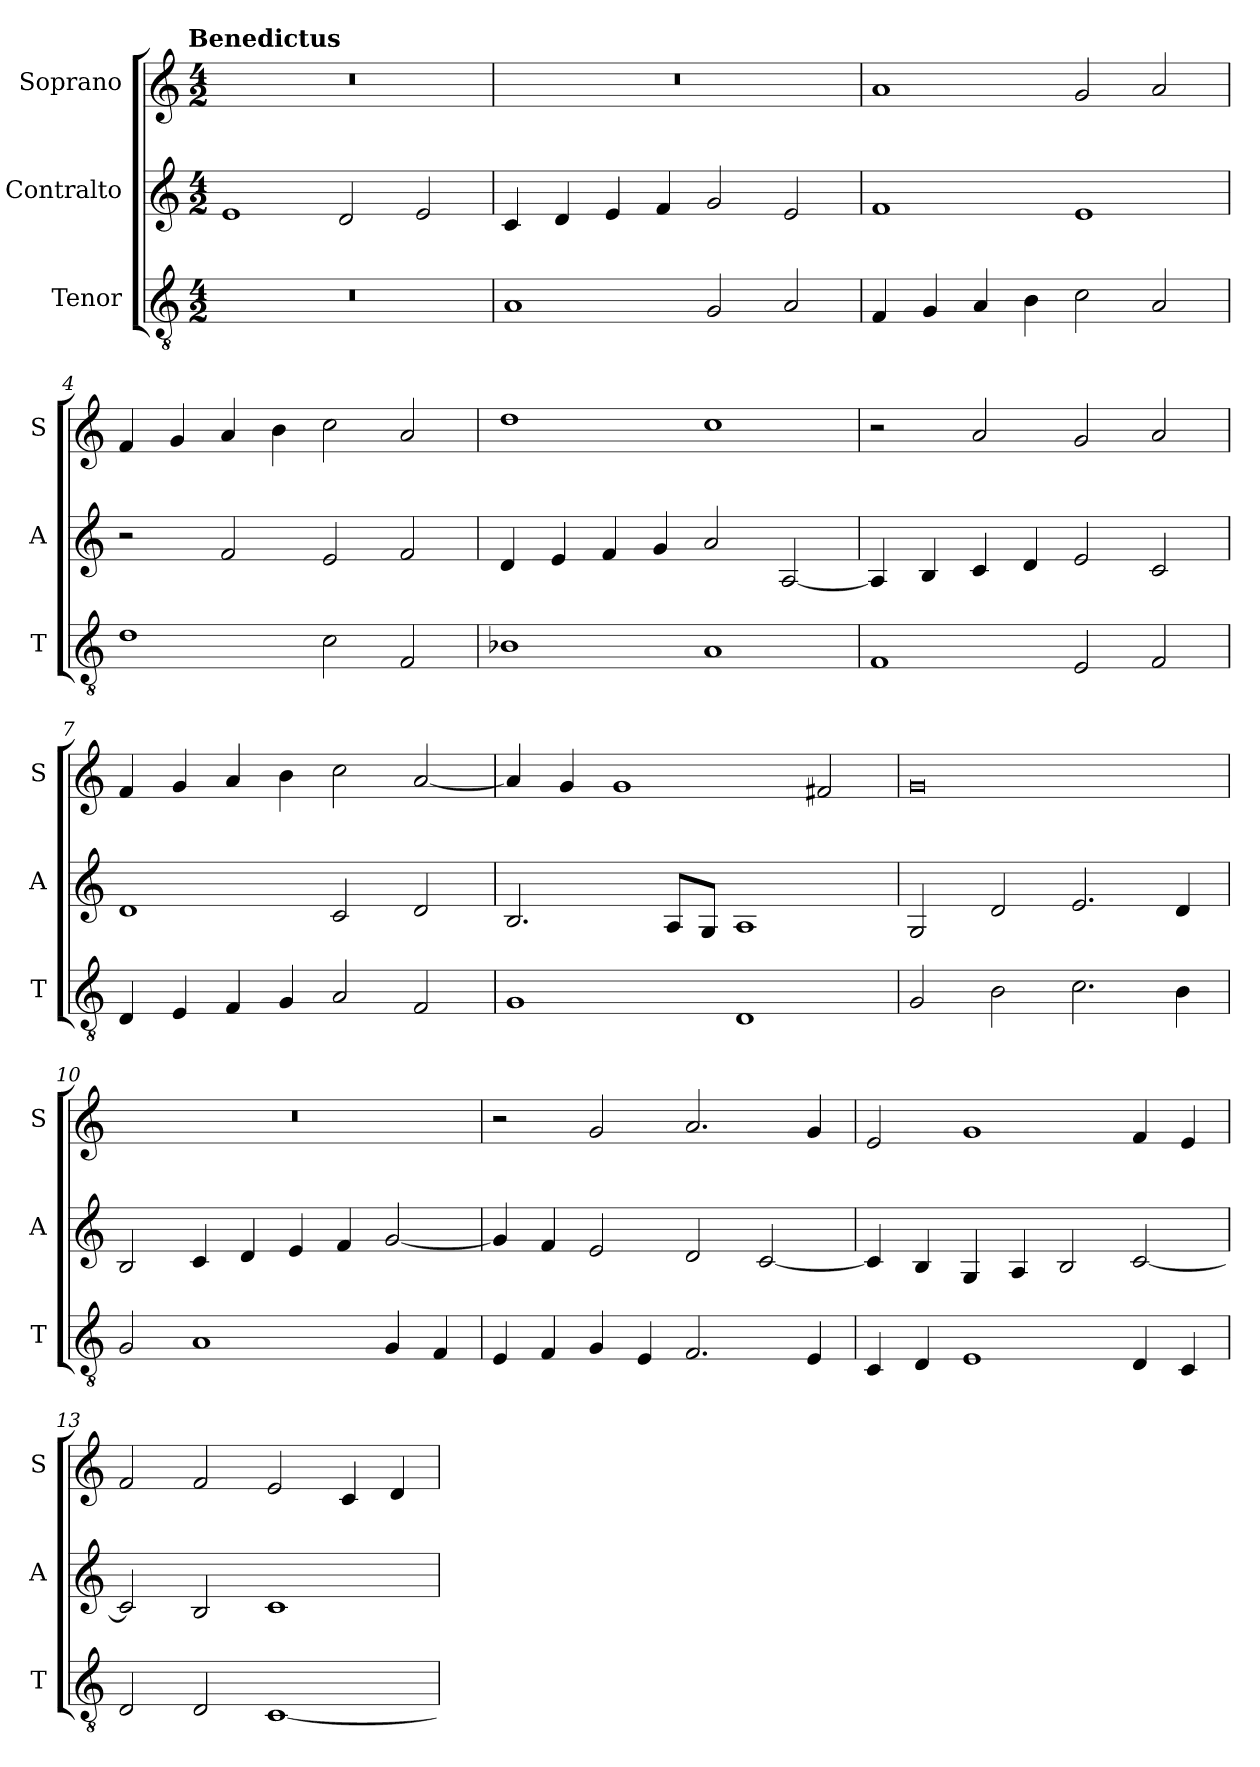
**kern	**kern	**kern
*part3	*part2	*part1
*staff3	*staff2	*staff1
*I"Tenor	*I"Contralto	*I"Soprano
*I'T	*I'A	*I'S
*clefGv2	*clefG2	*clefG2
*k[]	*k[]	*k[]
*E:phr	*E:phr	*E:phr
!!LO:TX:omd:t=Benedictus
*M4/2	*M4/2	*M4/2
=1	=1	=1
0r	1e	0r
.	2d	.
.	2e	.
=2	=2	=2
1A	4c	0r
.	4d	.
.	4e	.
.	4f	.
2G	2g	.
2A	2e	.
=3	=3	=3
4F	1f	1a
4G	.	.
4A	.	.
4B	.	.
2c	1e	2g
2A	.	2a
=4	=4	=4
1d	2r	4f
.	.	4g
.	2f	4a
.	.	4b
2c	2e	2cc
2F	2f	2a
=5	=5	=5
1B-X	4d	1dd
.	4e	.
.	4f	.
.	4g	.
1A	2a	1cc
.	[2A	.
=6	=6	=6
1F	4A]	2r
.	4B	.
.	4c	2a
.	4d	.
2E	2e	2g
2F	2c	2a
=7	=7	=7
4D	1d	4f
4E	.	4g
4F	.	4a
4G	.	4b
2A	2c	2cc
2F	2d	[2a
=8	=8	=8
1G	2.B	4a]
.	.	4g
.	.	1g
.	8A/L	.
.	8G/J	.
1D	1A	.
.	.	2f#X
=9	=9	=9
2G	2G	0g
2B	2d	.
2.c	2.e	.
4B	4d	.
=10	=10	=10
2G	2B	0r
1A	4c	.
.	4d	.
.	4e	.
.	4f	.
4G	[2g	.
4F	.	.
=11	=11	=11
4E	4g]	2r
4F	4f	.
4G	2e	2g
4E	.	.
2.F	2d	2.a
.	[2c	.
4E	.	4g
=12	=12	=12
4C	4c]	2e
4D	4B	.
1E	4G	1g
.	4A	.
.	2B	.
4D	[2c	4f
4C	.	4e
=13	=13	=13
2D	2c]	2f
2D	2B	2f
[1C	1c	2e
.	.	4c
.	.	4d
=	=	=
*-	*-	*-
